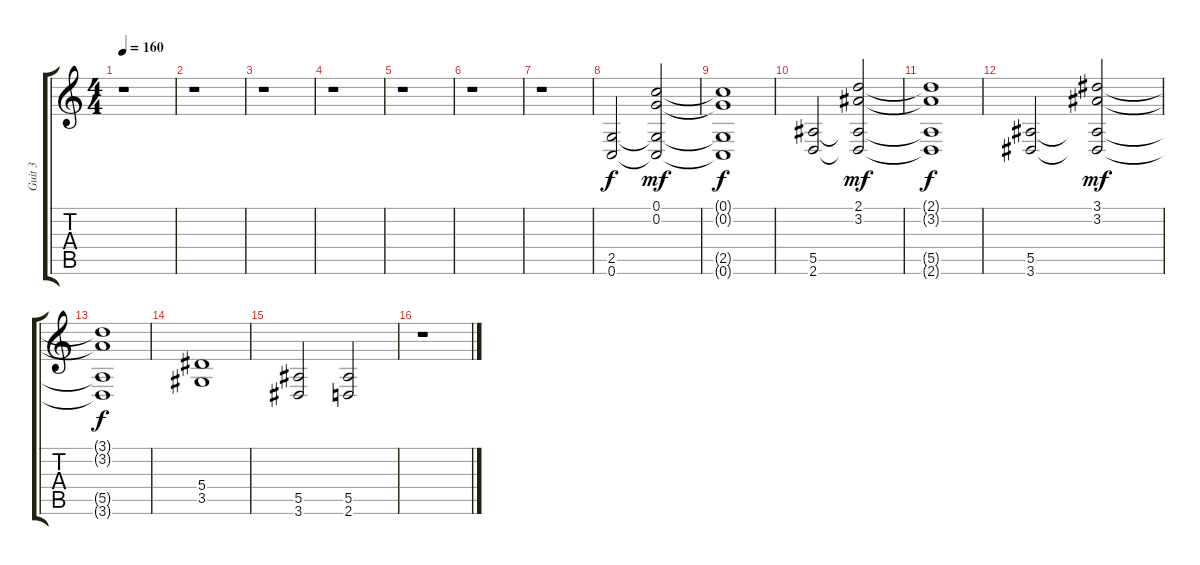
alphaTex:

\track ("Guit 3" "Guit 3") {instrument distortionguitar}
\staff {score tabs}
\tuning (C4 G3 Eb3 Bb2 F2 C2) {hide}
\ts (4 4)
\tempo 160
\clef g2
\ks c
r.1{dy f} |
r.1 |
r.1 |
r.1 |
r.1 |
r.1 |
r.1 |
(2.5 0.6).2 (0.1 0.2 2.5{t} 0.6{t}).2{dy mf} |
(0.1{t} 0.2{t} 2.5{t} 0.6{t}).1{dy f} |
(5.5 2.6).2 (2.1 3.2 5.5{t} 2.6{t}).2{dy mf} |
(2.1{t} 3.2{t} 5.5{t} 2.6{t}).1{dy f} |
(5.5 3.6).2 (3.1 3.2 5.5{t} 3.6{t}).2{dy mf} |
(3.1{t} 3.2{t} 5.5{t} 3.6{t}).1{dy f} |
(5.4 3.5).1 |
(5.5 3.6).2 (5.5 2.6).2 |
r.1
